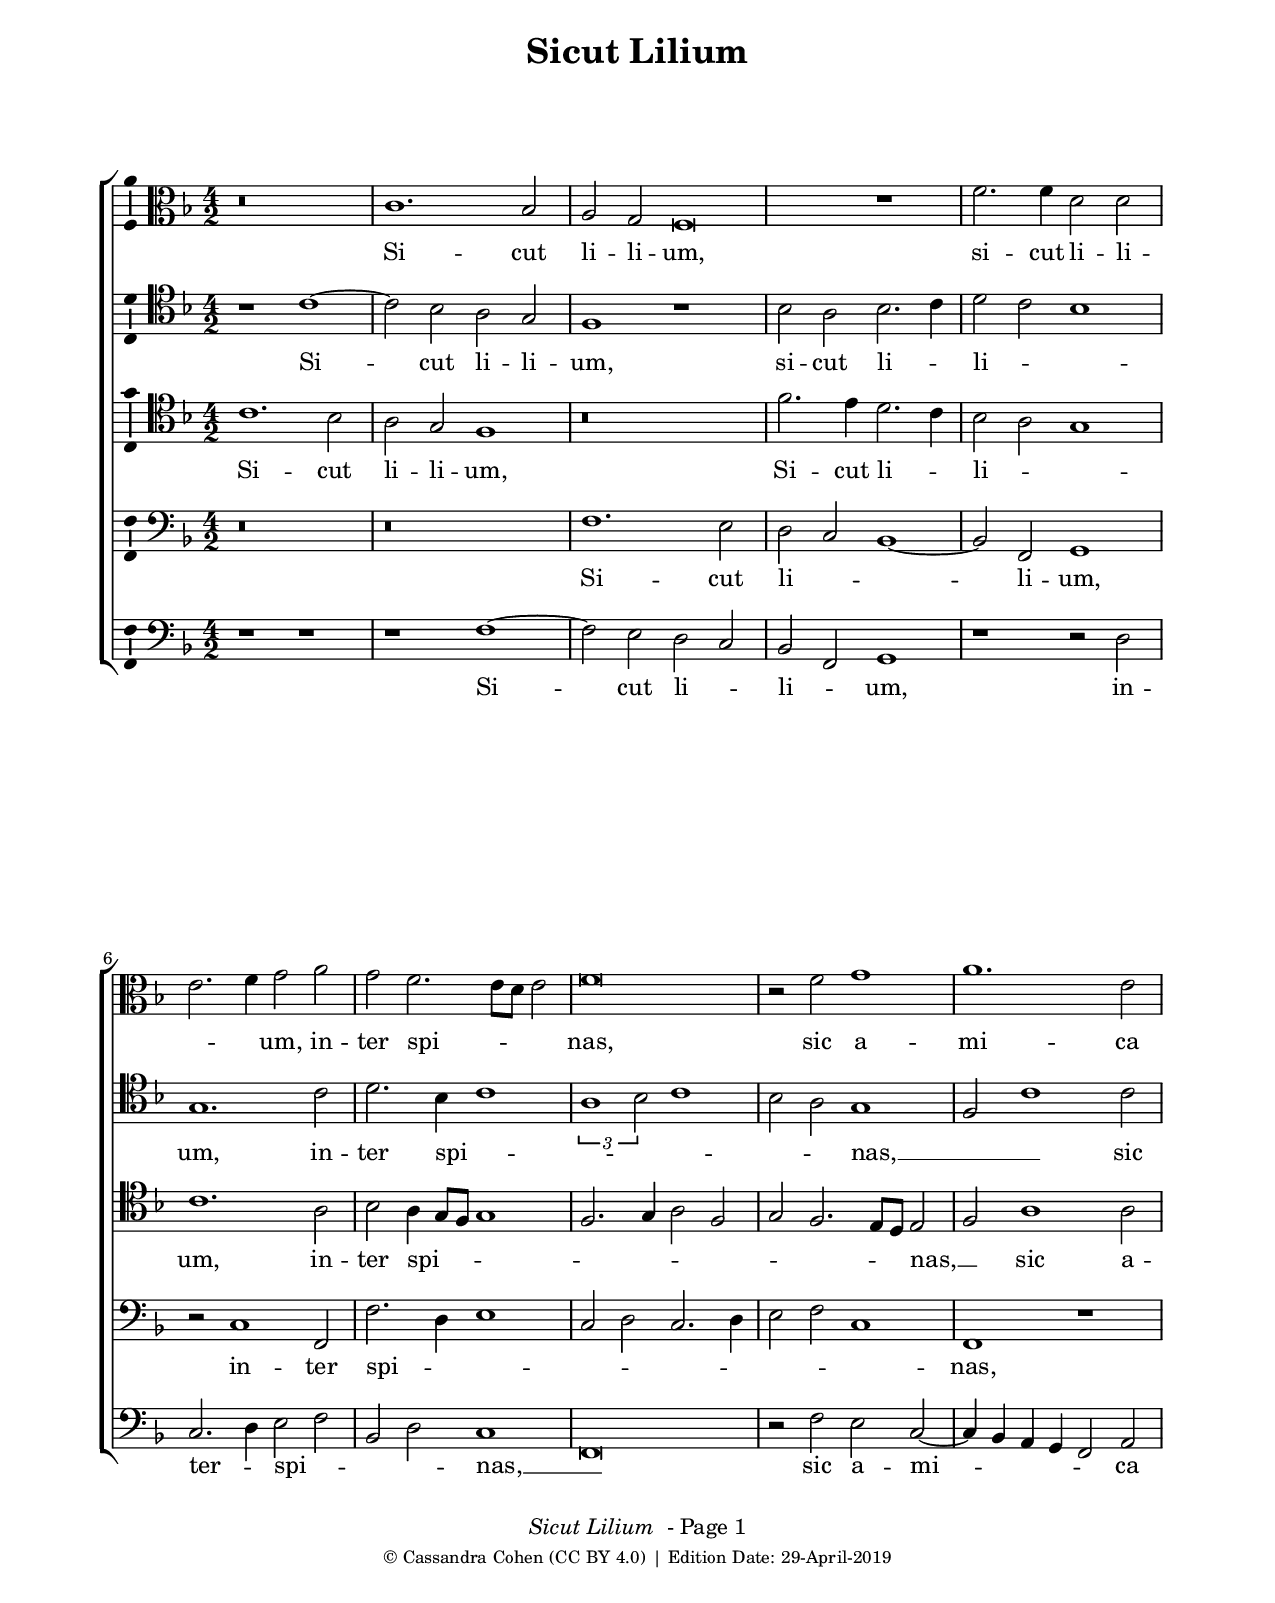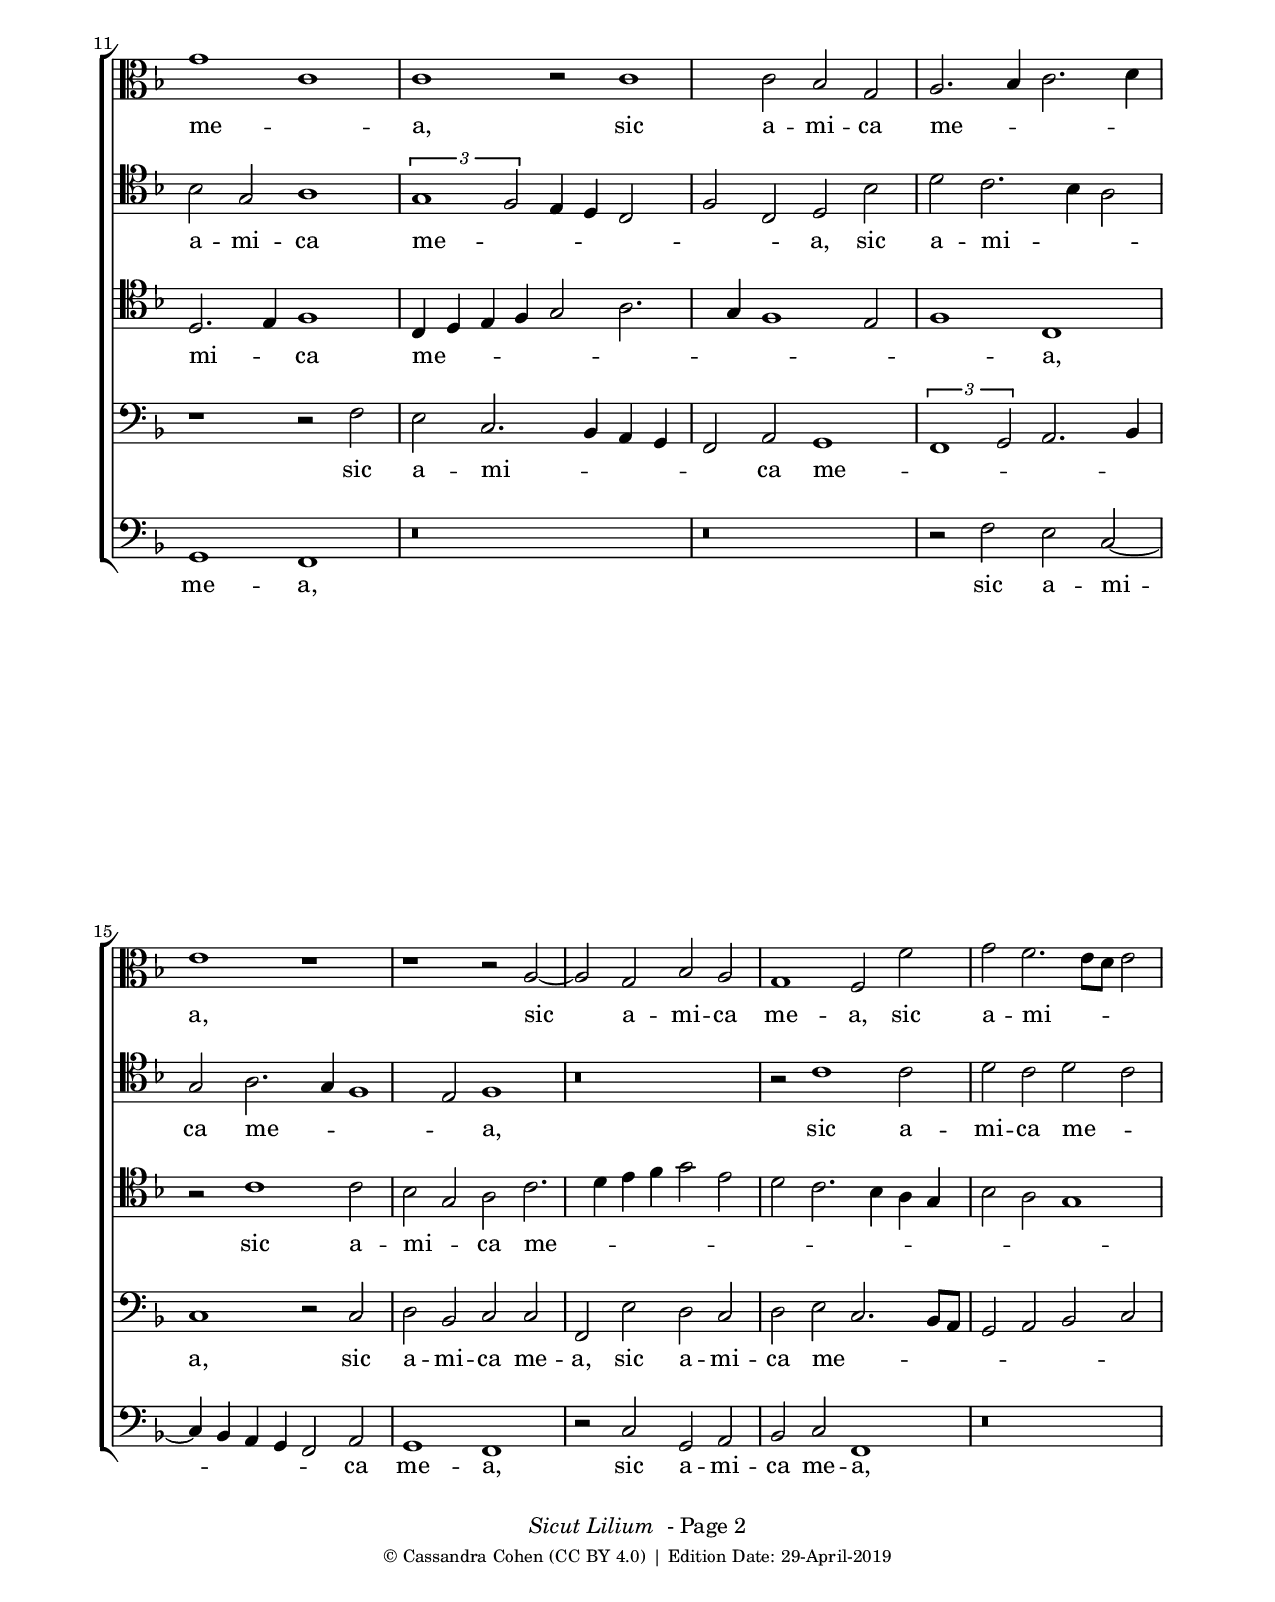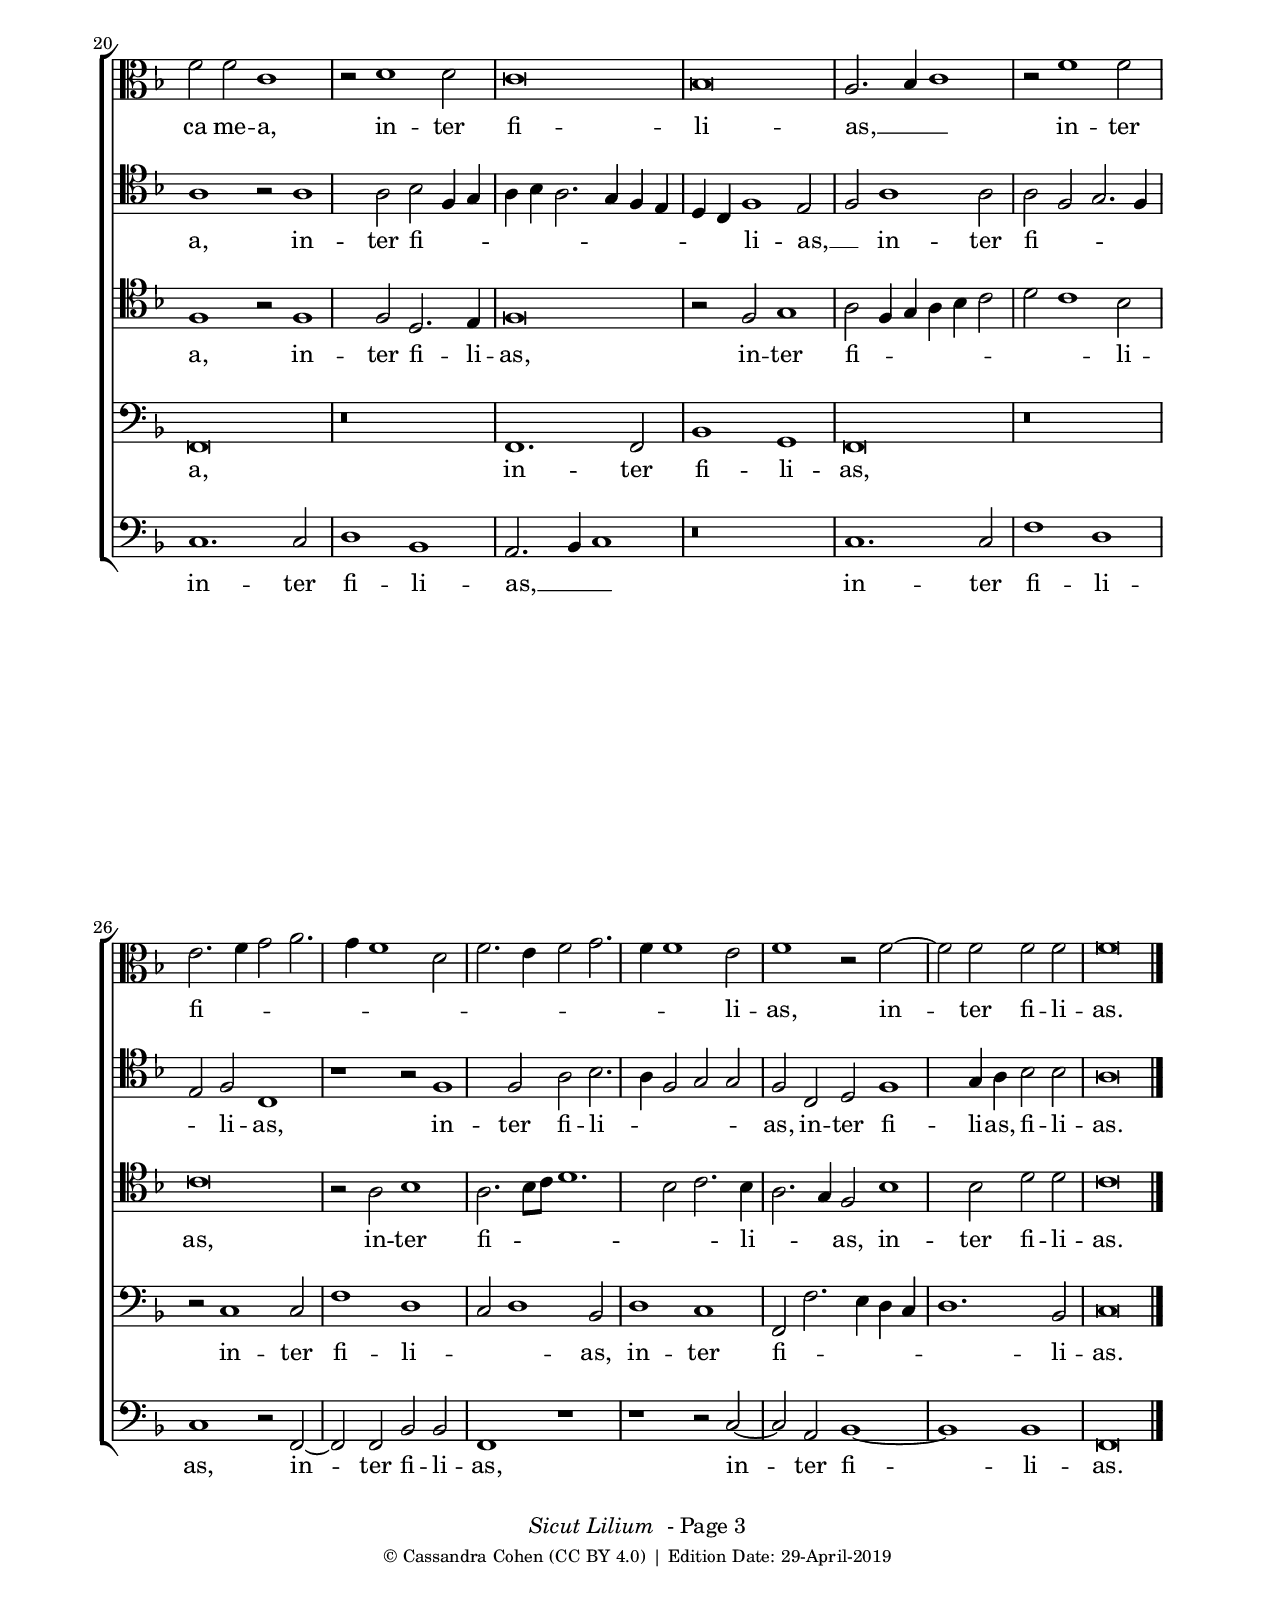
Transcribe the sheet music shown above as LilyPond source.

%score_options {"parts": 5, "verses": 1, "transposed": false}
scDate = "29-April-2019"

chExceptionMusic = {
  <c g>1-\markup { \super "5" }
}

filename = #(ly:parser-output-name parser)

% Convert music to list and prepend to existing exceptions.
chExceptions = #( append
( sequential-music-to-chord-exceptions chExceptionMusic #t)
ignatzekExceptions)

scMark = { \once \override Score.RehearsalMark #'self-alignment-X = #LEFT \mark \default }
scMarkA = \markup{ \bold \override #'(box-padding . 0.5) \box \large "A" }
scMarkB = \markup{ \bold \override #'(box-padding . 0.5) \box \large "B" }
scMarkC = \markup{ \bold \override #'(box-padding . 0.5) \box \large "C" }
scMarkD = \markup{ \bold \override #'(box-padding . 0.5) \box \large "D" }
scMarkE = \markup{ \bold \override #'(box-padding . 0.5) \box \large "E" }
scMarkF = \markup{ \bold \override #'(box-padding . 0.5) \box \large "F" }
scMarkG = \markup{ \bold \override #'(box-padding . 0.5) \box \large "G" }
scMarkH = \markup{ \bold \override #'(box-padding . 0.5) \box \large "H" }
scMarkI = \markup{ \bold \override #'(box-padding . 0.5) \box \large "I" }
scMarkJ = \markup{ \bold \override #'(box-padding . 0.5) \box \large "J" }
scMarkK = \markup{ \bold \override #'(box-padding . 0.5) \box \large "K" }

ficta = { \once \set suggestAccidentals = ##t }

dropLyrics = {
  \override LyricText.extra-offset = #'(0 . -4.5)
  \override LyricHyphen.extra-offset = #'(0 . -4.5)
  \override LyricExtender.extra-offset = #'(0 . -4.5)
  \override StanzaNumber.extra-offset = #'(0 . -4.5)
}

dropLyricsSmall = {
  \override LyricText.extra-offset = #'(0 . -1.0)
  \override LyricHyphen.extra-offset = #'(0 . -1.0)
  \override LyricExtender.extra-offset = #'(0 . -1.0)
  \override StanzaNumber.extra-offset = #'(0 . -1.0)
}
raiseLyrics = {
  \revert LyricText.extra-offset
  \revert LyricHyphen.extra-offset
  \revert LyricExtender.extra-offset
  \revert StanzaNumber.extra-offset
}
extendLV = #(define-music-function (parser location further) (number?) 
#{
   \once \override LaissezVibrerTie.X-extent = #'(0 . 0)
   \once \override LaissezVibrerTie.details.note-head-gap = #(/ further -2)
   \once \override LaissezVibrerTie.extra-offset = #(cons (/ further 2) 0)
#})
\layout{
            indent = 0\mm
              \context {
                \Staff
                  \consists "Ambitus_engraver"
                }
}

scStaffSize = 19 
#(ly:set-option 'midi-extension "mid")

\include "english.ly"

scTempo = #(ly:make-moment 100 2)
scTitle = "Sicut Lilium"
scSubtitle = ""
scComposer = ""
scArranger = ""
scMeter = ""
scPoet = ""
scCopyright = ""
scTagline = ""



scGlobal= {
  \key d \aeolian
  \time 4/2
  \autoBeamOff
}




scMinimumSystemSpacing = #8


scMusicOneName = "cantus"
scMusicOneClef = \clef "alto"

scMusicOne =   \relative c' {  
r\breve c1. bf2 a g f\breve r1 f'2. f4 d2 d e2. f4 g2 a g f2. e8[ d] e2 f\breve
r2 f g1 a1. e2 g1 c, c r2 c1 c2 bf g a2. bf4 c2. d4 e1 r r r2 a, ~ a g2 bf a g1 
f2 f' g f2. e8[ d] e2 f f c1 r2 d1 d2 c\breve bf a2. bf4 c1 r2 f1 f2 e2. \melisma 
f4 g2 a2. g4 f1 d2 f2. e4 f2 g2. f4 f1 \melismaEnd e2 f1 r2 f ~ f f2 f f f\breve \bar "|."
}

scMusicTwoName = "tenor"
scMusicTwoClef = \clef "tenor"


scMusicTwo =   \relative c' {  
r1 c ~ c2 bf a g f1 r bf2 a bf2. c4 d2 c bf1 g1. c2 d2. bf4 \melisma c1 \tuplet 3/2 {a1 bf2} c1 bf2 a \melismaEnd g1 f2 c'1 c2 
bf g a1 \tuplet 3/2 {g1 \melisma f2 } e4 d c2  f c \melismaEnd d bf' d c2. bf4 a2 g a2. g4 f1 e2 f1 r\breve r2 c'1 c2 d2 c d c a1 r2 a1 a2
bf2 \melisma f4 g a bf a2. g4 f e d c \melismaEnd f1 e2 f2 a1 a2 a2 f2 g2. f4 e2 f c1 r1 r2 f1 f2 a2 bf2. a4 f2 g g f c
d f1 g4 a bf2 bf a\breve
}
scMusicThreeName = "quintus"
scMusicThreeClef = \clef "tenor"


scMusicThree =   \relative c' {  
c1. bf2 a g f1 r\breve f'2. e4 d2. c4 bf2 a g1 c1. a2 bf a4 \melisma g8[ f] g1 f2. g4 a2 f
g f2. e8[ d] \melismaEnd  e2 f a1 a2 d,2. e4 f1 c4 \melisma d e f g2 a2. g4 f1 e2 f1 \melismaEnd c r2 c'1 c2 bf g a 
c2. \melisma d4 e f g2 e d c2. bf4 a g bf2 a g1 \melismaEnd f r2 f1 f2 d2. e4 f\breve r2 f g1 a2 \melisma f4
g a bf c2 d c1 \melismaEnd bf2 c\breve r2 a bf1 a2. bf8[ c] d1. bf2 c2. bf4 a2. g4 f2 bf1 bf2
d d c\breve
}

scMusicFourName = "altus"
scMusicFourClef = \clef "bass"



scMusicFour =   \relative c {  
r\breve r f1. e2 d c bf1 ~ bf2 f2 g1 r2 c1 f,2 f'2. \melisma d4 e1 c2 d c2. d4 e2%{^\markup "* flat??"%} f c1 \melismaEnd f, r1 r r2
f' e c2. bf4 a g f2 a g1 \tuplet 3/2 {f1 g2} a2. bf4 c1 r2 c d bf c c f,%{^\markup "# sharp??"%} e' d
c d e \melisma  c2. bf8[ a] g2 a bf c \melismaEnd f,\breve r f1. f2 bf1 g f\breve r r2 c'1 c2 f1 d c2 d1
bf2 d1 c1 f,2 \melisma f'2. e4 d c d1. \melismaEnd bf2 c\breve
}

scMusicFiveName = "bassus"
scMusicFiveClef = \clef "bass"

scMusicFive =   \relative c' {  

r1 r r f,1 ~ f2 e d c bf f g1 r r2 d'2 c2. d4 e2 f bf, d c1 f,\breve r2 f' e 
c ~ c4 \melisma bf a g f2 \melismaEnd a g1 f r\breve r r2 f' e c ~ c4 \melisma bf a g f2 \melismaEnd a g1 f r2 c' g a bf c f,1
r\breve c'1. c2 d1 bf a2. bf4 c1 r\breve c1. c2 f1 d c r2 f, ~ f f bf bf f1 r
r r2 c' ~ c a bf1 ~ bf bf f\breve
}




  
  
scWordsOneA = \lyricmode {
  Si -- cut li -- li -- um,
  si -- cut li -- li -- _ _ um,
  in -- ter spi -- _ _ nas,
  sic a -- mi -- ca me -- _ a,
  sic a -- mi -- ca me -- _ _ _ a,
  sic a -- mi -- ca me -- a,
  sic a -- mi -- _ _ ca me -- a,
  in -- ter fi -- li -- as, __ _ _
  in -- ter fi -- li -- as,
  in -- ter fi -- li -- as.
}
    
  

  
  
scWordsTwoA = \lyricmode {
Si -- cut li -- li -- um,
si -- cut li -- _ li -- _ _ um,
in -- ter spi -- nas, __ _ _
sic a -- mi -- ca me -- a,
sic a -- mi -- _ _ ca me -- _ _ _ a,
sic a -- mi -- ca me -- _ a,
in -- ter fi -- li -- as, __ _
in -- ter fi -- _ _ _  _ li -- as,
in -- ter fi -- li -- _ _ _ _ as,
in -- ter fi -- li -- as, fi -- li -- as.


}
    
  

  
  
scWordsThreeA = \lyricmode {
Si -- cut li -- li -- um,
Si -- cut li --  _ li -- _ _ um,
in -- ter spi -- nas, __ _
sic a -- mi -- _ ca me -- a,
sic a -- mi -- _ ca me -- a,
in -- ter fi -- li -- as,
in -- ter fi -- li -- as,
in -- ter fi -- _ _ _ _ li -- _ _ as,
in -- ter fi -- li -- as.
}
    
  

  
  
scWordsFourA = \lyricmode {
Si -- cut li -- _ _ li -- um,
in -- ter spi -- nas,
sic a -- mi -- _ _ _ _ ca me -- _ _ _ _ a,
sic a -- mi -- ca me -- a,
sic a -- mi -- ca me -- a,
in -- ter fi -- li -- as,
in -- ter fi -- li -- _ _ as,
in -- ter fi -- li -- as. 
}
    
  

  
  
scWordsFiveA = \lyricmode {
  Si -- cut li -- _ li -- _ um,
  in -- ter -- _ spi -- _ _ _ nas, __ _
  sic a -- mi -- ca me -- a,
  sic a -- mi -- ca me -- a,
  sic a -- mi -- ca me -- a,
  in -- ter fi -- li -- as, __ _ _
  in -- ter fi -- li -- as,
  in -- ter fi -- li -- as,
  in -- ter fi -- li -- as.
  
}
    
  


#(set-default-paper-size "letter")

#(set-global-staff-size scStaffSize )

\book {

\paper {
  
    system-system-spacing.minimum-distance = \scMinimumSystemSpacing
  
  print-page-number = ##f
  print-first-page-number = ##f
  top-margin = 0.5\in
  left-margin = 0.75\in
  right-margin = 0.75\in
  right-bottom = 0.5\in
  last-bottom-spacing = #'((basic-distance . 4) (padding . 4) (stretchability . 1))
  oddFooterMarkup = \markup { 
  \column{
    \fill-line { \line {
      \italic \fromproperty #'header:title
      " - Page"
      \fromproperty #'page:page-number-string
    } } 
	\fill-line { \tiny { \line{© Cassandra Cohen (CC BY 4.0) | Edition Date: \scDate } } } }
  }
  
  evenFooterMarkup = \oddFooterMarkup
}

\header{
  title = \scTitle
  subtitle = \scSubtitle
  meter = \scMeter
  poet = \scPoet
  composer = \scComposer
  arranger = \scArranger
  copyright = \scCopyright
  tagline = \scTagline
}
\score {
  \new ChoirStaff <<
   
    \new Staff = \scMusicOneName <<
      \set Staff.midiInstrument = #"oboe"
      \new Voice = "one" {
        
        \scGlobal 
        
         \scMusicOneClef
        
          \scMusicOne
        
        
      }
      
      <<
        
        
        
          \new Lyrics \lyricsto "one" { \scWordsOneA } 
          
        
      >>
      
    >>
   
    \new Staff = \scMusicTwoName <<
      \set Staff.midiInstrument = #"oboe"
      \new Voice = "two" {
        
        \scGlobal 
        
         \scMusicTwoClef
        
          \scMusicTwo
        
        
      }
      
      <<
        
        
        
          \new Lyrics \lyricsto "two" { \scWordsTwoA } 
          
        
      >>
      
    >>
   
    \new Staff = \scMusicThreeName <<
      \set Staff.midiInstrument = #"oboe"
      \new Voice = "three" {
        
        \scGlobal 
        
         \scMusicThreeClef
        
          \scMusicThree
        
        
      }
      
      <<
        
        
        
          \new Lyrics \lyricsto "three" { \scWordsThreeA } 
          
        
      >>
      
    >>
   
    \new Staff = \scMusicFourName <<
      \set Staff.midiInstrument = #"oboe"
      \new Voice = "four" {
        
        \scGlobal 
        
         \scMusicFourClef
        
          \scMusicFour
        
        
      }
      
      <<
        
        
        
          \new Lyrics \lyricsto "four" { \scWordsFourA } 
          
        
      >>
      
    >>
   
    \new Staff = \scMusicFiveName <<
      \set Staff.midiInstrument = #"oboe"
      \new Voice = "five" {
        
        \scGlobal 
        
         \scMusicFiveClef
        
          \scMusicFive
        
        
      }
      
      <<
        
        
        
          \new Lyrics \lyricsto "five" { \scWordsFiveA } 
          
        
      >>
      
    >>
   
  >>
  \layout { }
  \midi {
    \context {
      \Score
      tempoWholesPerMinute = \scTempo
    }
  }
}
  }


\version "2.18.2"  % necessary for upgrading to future LilyPond versions.
